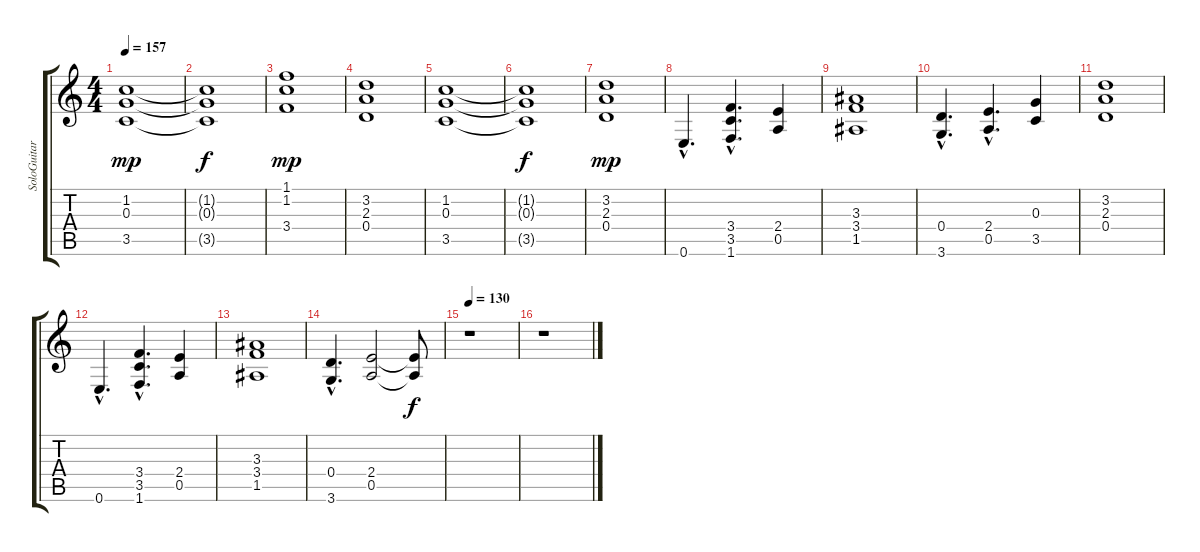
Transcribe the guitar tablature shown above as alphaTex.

\track ("SoloGuitar" "SoloGuitar") {instrument distortionguitar}
\staff {score tabs}
\tuning (E4 B3 G3 D3 A2 E2) {hide}
\ts (4 4)
\tempo 157
\clef g2
\ks c
(1.2 0.3 3.5).1{dy mp} |
(1.2{t} 0.3{t} 3.5{t}).1{dy f} |
(1.1 1.2 3.4).1{dy mp} |
(3.2 2.3 0.4).1 |
(1.2 0.3 3.5).1 |
(1.2{t} 0.3{t} 3.5{t}).1{dy f} |
(3.2 2.3 0.4).1{dy mp} |
0.6{hac}.4{d} (3.4{hac} 3.5{hac} 1.6{hac}).4{d} (2.4 0.5).4 |
(3.3 3.4 1.5).1 |
(0.4{hac} 3.6{hac}).4{d} (2.4{hac} 0.5{hac}).4{d} (0.3 3.5).4 |
(3.2 2.3 0.4).1 |
0.6{hac}.4{d} (3.4{hac} 3.5{hac} 1.6{hac}).4{d} (2.4 0.5).4 |
(3.3 3.4 1.5).1 |
(0.4{hac} 3.6{hac}).4{d} (2.4 0.5).2 (2.4{t} 0.5{t}).8{dy f} |
\tempo 130
r.1 |
r.1
